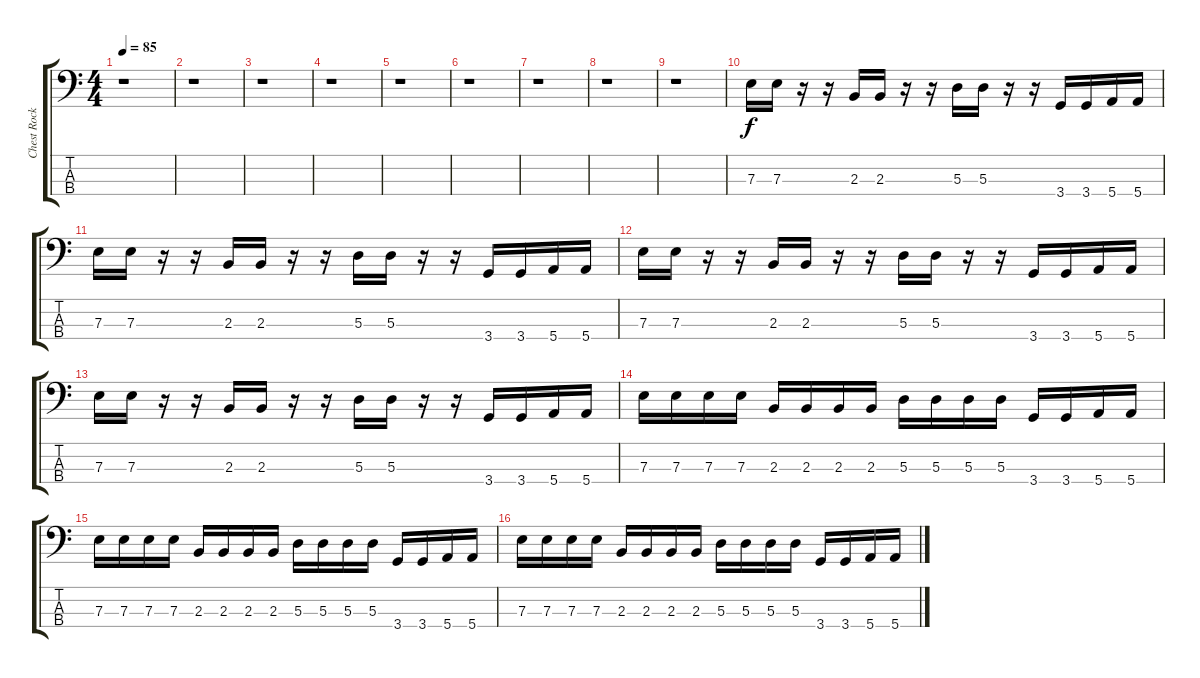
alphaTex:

\track ("Chest Rockwell" "Chest Rock") {instrument electricbassfinger}
\staff {score tabs}
\tuning (G2 D2 A1 E1) {hide}
\ts (4 4)
\tempo 85
\clef f4
\ks c
r.1{dy f instrument electricbassfinger} |
r.1 |
r.1 |
r.1 |
r.1 |
r.1 |
r.1 |
r.1 |
r.1 |
7.3.16 7.3.16 r.16 r.16 2.3.16 2.3.16 r.16 r.16 5.3.16 5.3.16 r.16 r.16 3.4.16 3.4.16 5.4.16 5.4.16 |
7.3.16 7.3.16 r.16 r.16 2.3.16 2.3.16 r.16 r.16 5.3.16 5.3.16 r.16 r.16 3.4.16 3.4.16 5.4.16 5.4.16 |
7.3.16 7.3.16 r.16 r.16 2.3.16 2.3.16 r.16 r.16 5.3.16 5.3.16 r.16 r.16 3.4.16 3.4.16 5.4.16 5.4.16 |
7.3.16 7.3.16 r.16 r.16 2.3.16 2.3.16 r.16 r.16 5.3.16 5.3.16 r.16 r.16 3.4.16 3.4.16 5.4.16 5.4.16 |
7.3.16 7.3.16 7.3.16 7.3.16 2.3.16 2.3.16 2.3.16 2.3.16 5.3.16 5.3.16 5.3.16 5.3.16 3.4.16 3.4.16 5.4.16 5.4.16 |
7.3.16 7.3.16 7.3.16 7.3.16 2.3.16 2.3.16 2.3.16 2.3.16 5.3.16 5.3.16 5.3.16 5.3.16 3.4.16 3.4.16 5.4.16 5.4.16 |
7.3.16 7.3.16 7.3.16 7.3.16 2.3.16 2.3.16 2.3.16 2.3.16 5.3.16 5.3.16 5.3.16 5.3.16 3.4.16 3.4.16 5.4.16 5.4.16
